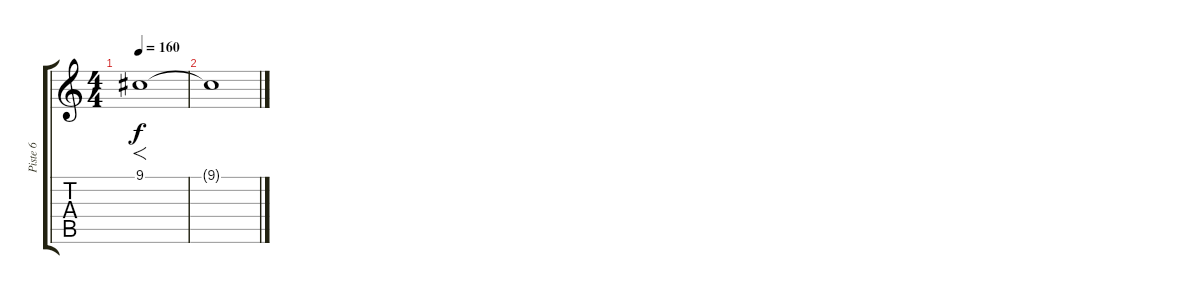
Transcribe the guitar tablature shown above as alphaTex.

\track ("Piste 6" "Piste 6") {instrument brightacousticpiano}
\staff {score tabs}
\tuning (E4 B3 G3 D3 A2 E2) {hide}
\ts (4 4)
\tempo 160
\clef g2
\ks c
9.1.1{f dy f instrument violin} |
9.1{t}.1
